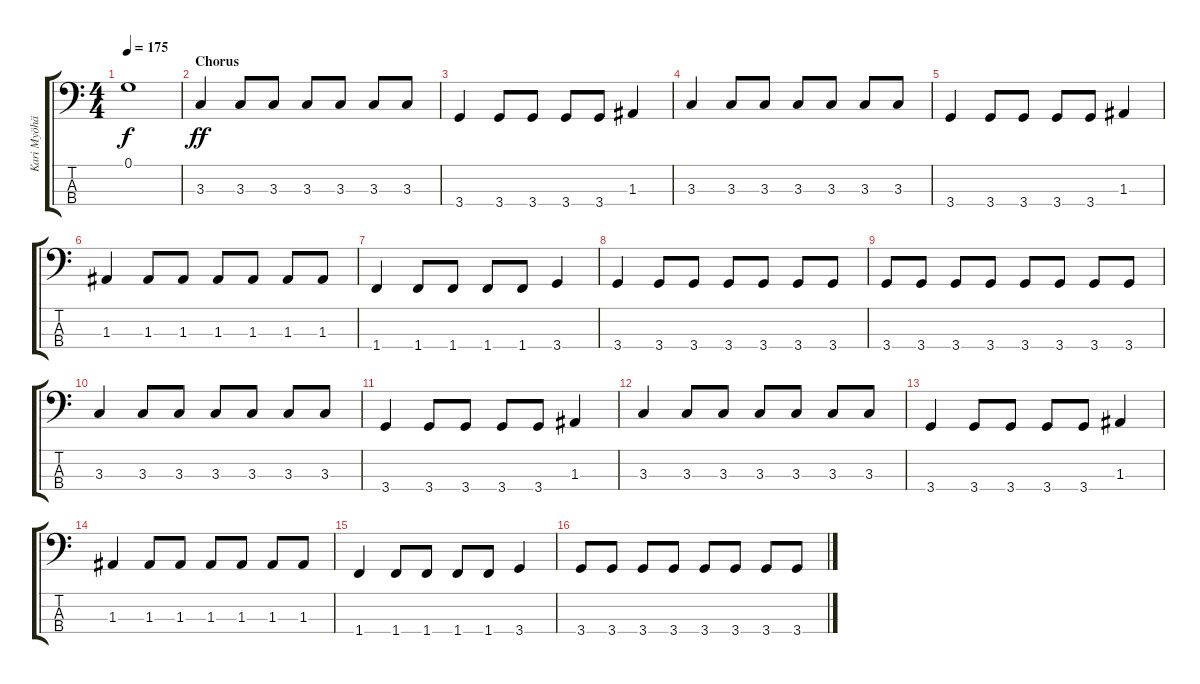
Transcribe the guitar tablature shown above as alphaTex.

\track ("Kari Myöhänen-Bass" "Kari Myöhä") {instrument electricbassfinger}
\staff {score tabs}
\tuning (G2 D2 A1 E1) {hide}
\ts (4 4)
\tempo 175
\clef f4
\ks c
0.1{t}.1{dy f} |
\section ("" "Chorus")
3.3.4{dy ff} 3.3.8 3.3.8 3.3.8 3.3.8 3.3.8 3.3.8 |
3.4.4 3.4.8 3.4.8 3.4.8 3.4.8 1.3.4 |
3.3.4 3.3.8 3.3.8 3.3.8 3.3.8 3.3.8 3.3.8 |
3.4.4 3.4.8 3.4.8 3.4.8 3.4.8 1.3.4 |
1.3.4 1.3.8 1.3.8 1.3.8 1.3.8 1.3.8 1.3.8 |
1.4.4 1.4.8 1.4.8 1.4.8 1.4.8 3.4.4 |
3.4.4 3.4.8 3.4.8 3.4.8 3.4.8 3.4.8 3.4.8 |
3.4.8 3.4.8 3.4.8 3.4.8 3.4.8 3.4.8 3.4.8 3.4.8 |
3.3.4 3.3.8 3.3.8 3.3.8 3.3.8 3.3.8 3.3.8 |
3.4.4 3.4.8 3.4.8 3.4.8 3.4.8 1.3.4 |
3.3.4 3.3.8 3.3.8 3.3.8 3.3.8 3.3.8 3.3.8 |
3.4.4 3.4.8 3.4.8 3.4.8 3.4.8 1.3.4 |
1.3.4 1.3.8 1.3.8 1.3.8 1.3.8 1.3.8 1.3.8 |
1.4.4 1.4.8 1.4.8 1.4.8 1.4.8 3.4.4 |
3.4.8 3.4.8 3.4.8 3.4.8 3.4.8 3.4.8 3.4.8 3.4.8
